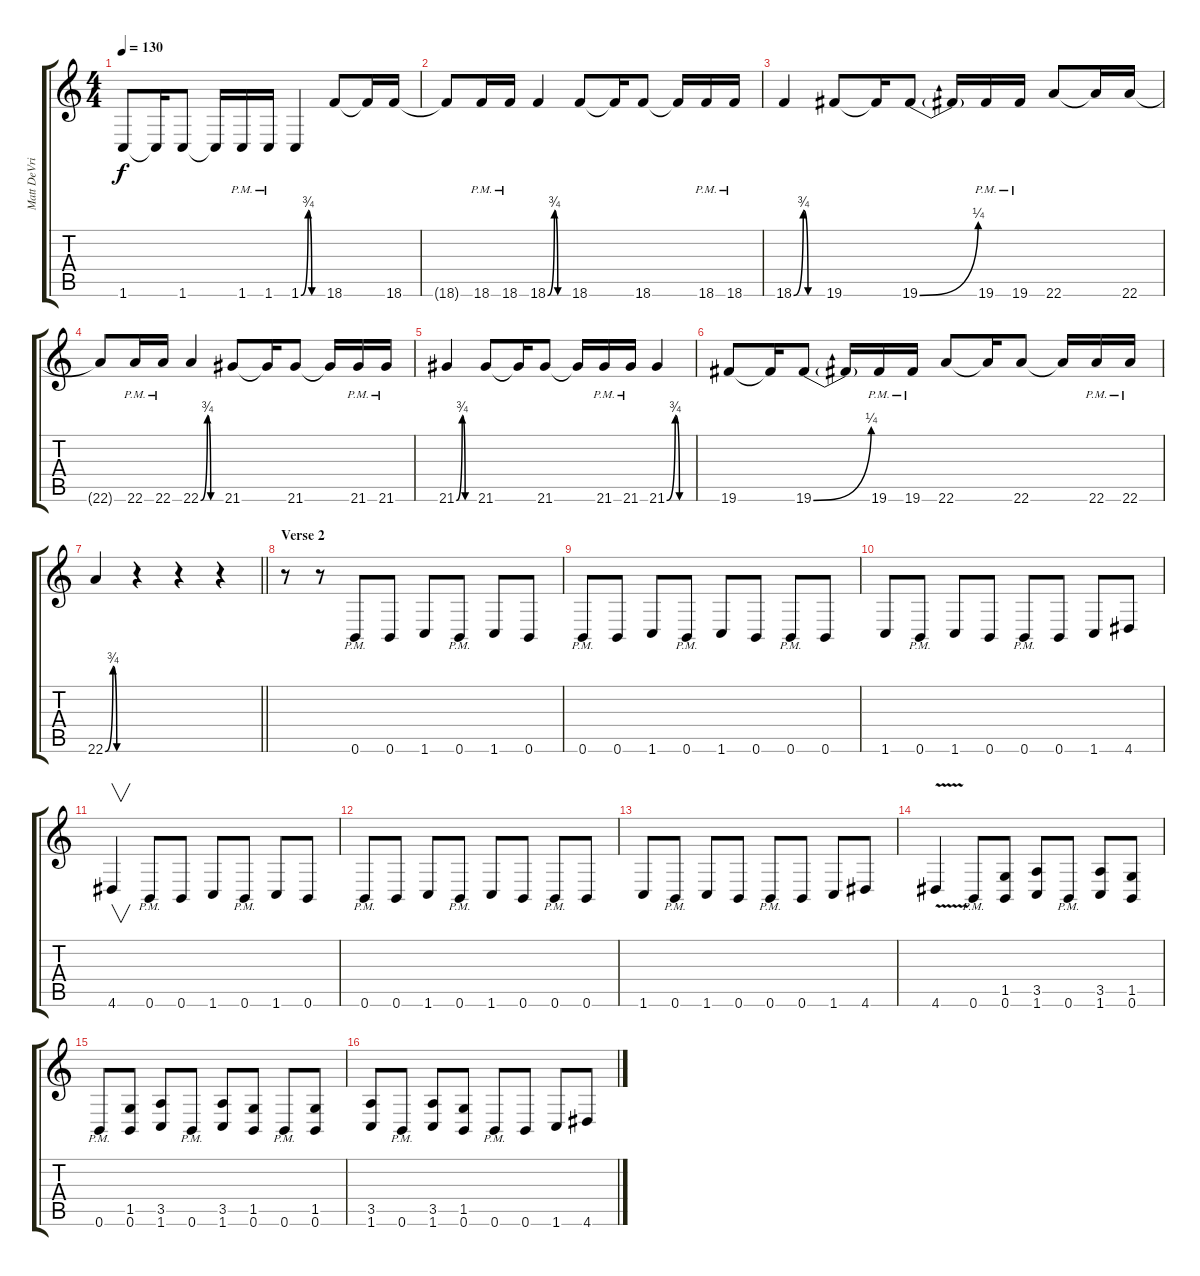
\track ("Matt DeVries" "Matt DeVri") {instrument overdrivenguitar}
\staff {score tabs}
\tuning (Db4 Ab3 E3 B2 Gb2 B1) {hide}
\ts (4 4)
\tempo 130
\clef g2
\ks c
1.6.8{dy f} 1.6{t}.16 1.6.8 1.6{t}.16 1.6{pm}.16 1.6{pm}.16 1.6{be (custom 0 0 20 3 30 0 60 0)}.4 18.6.8 18.6{t}.16 18.6.16 |
18.6{t}.8 18.6{pm}.16 18.6{pm}.16 18.6{be (custom 0 0 20 3 30 0 60 0)}.4 18.6.8 18.6{t}.16 18.6.8 18.6{t}.16 18.6{pm}.16 18.6{pm}.16 |
18.6{be (custom 0 0 20 3 30 0 60 0)}.4 19.6.8 19.6{t}.16 19.6{be (bend 0 0 60 1)}.8 19.6{t}.16 19.6{pm}.16 19.6{pm}.16 22.6.8 22.6{t}.16 22.6.16 |
22.6{t}.8 22.6{pm}.16 22.6{pm}.16 22.6{be (custom 0 0 20 3 30 0 60 0)}.4 21.6.8 21.6{t}.16 21.6.8 21.6{t}.16 21.6{pm}.16 21.6{pm}.16 |
21.6{be (custom 0 0 20 3 30 0 60 0)}.4 21.6.8 21.6{t}.16 21.6.8 21.6{t}.16 21.6{pm}.16 21.6{pm}.16 21.6{be (custom 0 0 20 3 30 0 60 0)}.4 |
19.6.8 19.6{t}.16 19.6{be (bend 0 0 60 1)}.8 19.6{t}.16 19.6{pm}.16 19.6{pm}.16 22.6.8 22.6{t}.16 22.6.8 22.6{t}.16 22.6{pm}.16 22.6{pm}.16 |
\barLineRight lightlight
22.6{be (custom 0 0 20 3 30 0 60 0)}.4 r.4 r.4 r.4 |
\section ("" "Verse 2")
r.8 r.8 0.6{pm}.8{volume 13} 0.6.8 1.6.8 0.6{pm}.8 1.6.8 0.6.8 |
0.6{pm}.8 0.6.8 1.6.8 0.6{pm}.8 1.6.8 0.6.8 0.6{pm}.8 0.6.8 |
1.6.8 0.6{pm}.8 1.6.8 0.6.8 0.6{pm}.8 0.6.8 1.6.8 4.6.8 |
4.6.4{v} 0.6{pm}.8 0.6.8 1.6.8 0.6{pm}.8 1.6.8 0.6.8 |
0.6{pm}.8 0.6.8 1.6.8 0.6{pm}.8 1.6.8 0.6.8 0.6{pm}.8 0.6.8 |
1.6.8 0.6{pm}.8 1.6.8 0.6.8 0.6{pm}.8 0.6.8 1.6.8 4.6.8 |
4.6{v}.4 0.6{pm}.8 (1.5 0.6).8 (3.5 1.6).8 0.6{pm}.8 (3.5 1.6).8 (1.5 0.6).8 |
0.6{pm}.8 (1.5 0.6).8 (3.5 1.6).8 0.6{pm}.8 (3.5 1.6).8 (1.5 0.6).8 0.6{pm}.8 (1.5 0.6).8 |
(3.5 1.6).8 0.6{pm}.8 (3.5 1.6).8 (1.5 0.6).8 0.6{pm}.8 0.6.8 1.6.8 4.6.8
